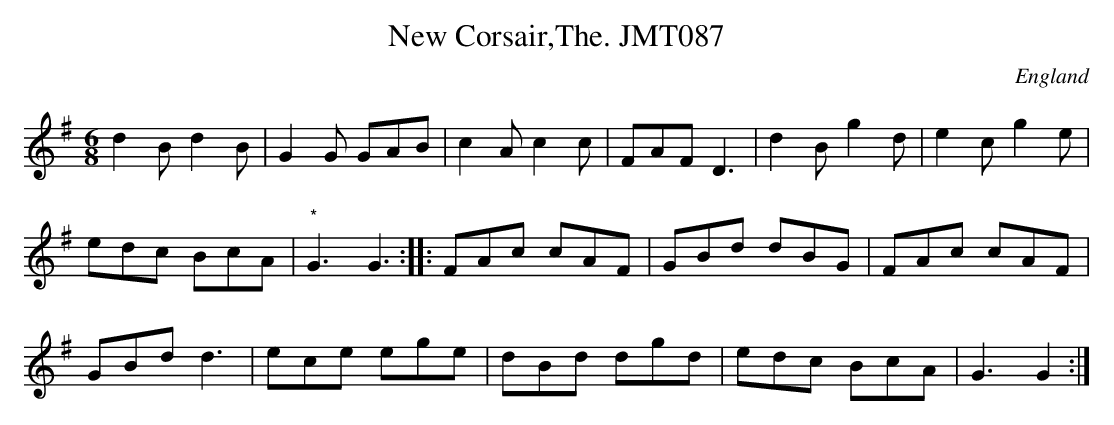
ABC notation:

X:1
T:New Corsair,The. JMT087
M:6/8
L:1/8
O:England
K:G
d2Bd2B|G2G GAB|c2Ac2c|FAFD3|d2Bg2d|e2cg2e|!edc BcA|"*"G3G3:|
|:FAc cAF|GBd dBG|FAc cAF|!GBdd3|ece ege|dBd dgd|edc BcA|G3G2:|]
